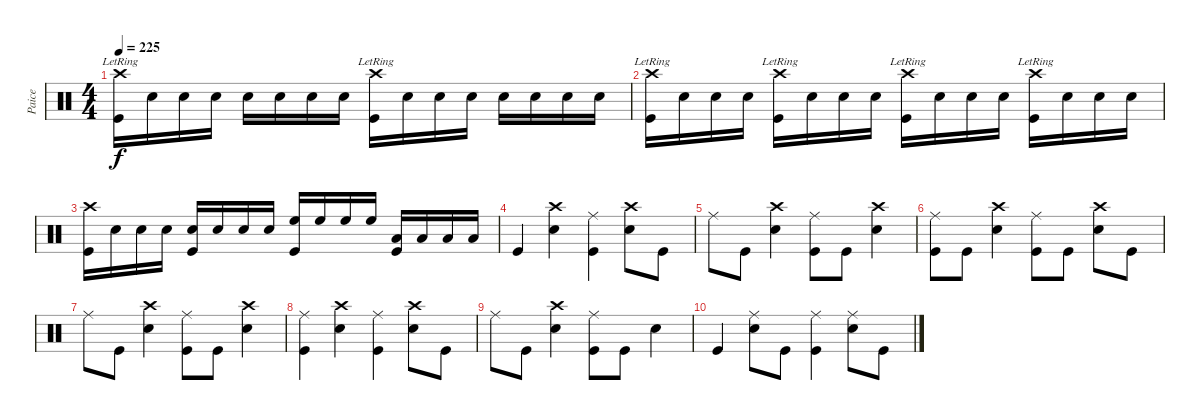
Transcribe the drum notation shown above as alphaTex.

\track ("Paice" "Paice") {instrument percussion}
\staff {score}
\articulation defaults
\ts (4 4)
\tempo 225
\clef neutral
\ks c
("Crash high (hit)"{lr} "Kick (hit)").16{dy f} "Snare (hit) 2".16 "Snare (hit) 2".16 "Snare (hit) 2".16 "Snare (hit) 2".16 "Snare (hit) 2".16 "Snare (hit) 2".16 "Snare (hit) 2".16 ("Crash high (hit)"{lr} "Kick (hit)").16 "Snare (hit) 2".16 "Snare (hit) 2".16 "Snare (hit) 2".16 "Snare (hit) 2".16 "Snare (hit) 2".16 "Snare (hit) 2".16 "Snare (hit) 2".16 |
("Crash high (hit)"{lr} "Kick (hit)").16 "Snare (hit) 2".16 "Snare (hit) 2".16 "Snare (hit) 2".16 ("Crash high (hit)"{lr} "Kick (hit)").16 "Snare (hit) 2".16 "Snare (hit) 2".16 "Snare (hit) 2".16 ("Crash high (hit)"{lr} "Kick (hit)").16 "Snare (hit) 2".16 "Snare (hit) 2".16 "Snare (hit) 2".16 ("Crash high (hit)"{lr} "Kick (hit)").16 "Snare (hit) 2".16 "Snare (hit) 2".16 "Snare (hit) 2".16 |
("Crash high (hit)" "Kick (hit)").16 "Snare (hit) 2".16 "Snare (hit) 2".16 "Snare (hit) 2".16 ("Snare (hit) 2" "Kick (hit)").16 "Snare (hit) 2".16 "Snare (hit) 2".16 "Snare (hit) 2".16 ("High Floor Tom (hit)" "Kick (hit)").16 "High Floor Tom (hit)".16 "High Floor Tom (hit)".16 "High Floor Tom (hit)".16 ("Low Tom (hit)" "Kick (hit)").16 "Low Tom (hit)".16 "Low Tom (hit)".16 "Low Tom (hit)".16 |
"Kick (hit)".4 ("Crash high (hit)" "Snare (hit) 2").4 ("Ride (middle)" "Kick (hit)").4 ("Crash high (hit)" "Snare (hit) 2").8 "Kick (hit)".8 |
"Ride (middle)".8 "Kick (hit)".8 ("Crash high (hit)" "Snare (hit) 2").4 ("Ride (middle)" "Kick (hit)").8 "Kick (hit)".8 ("Crash high (hit)" "Snare (hit) 2").4 |
("Ride (middle)" "Kick (hit)").8 "Kick (hit)".8 ("Crash high (hit)" "Snare (hit) 2").4 ("Ride (middle)" "Kick (hit)").8 "Kick (hit)".8 ("Crash high (hit)" "Snare (hit) 2").8 "Kick (hit)".8 |
"Ride (middle)".8 "Kick (hit)".8 ("Crash high (hit)" "Snare (hit) 2").4 ("Ride (middle)" "Kick (hit)").8 "Kick (hit)".8 ("Crash high (hit)" "Snare (hit) 2").4 |
("Ride (middle)" "Kick (hit)").4 ("Crash high (hit)" "Snare (hit) 2").4 ("Ride (middle)" "Kick (hit)").4 ("Crash high (hit)" "Snare (hit) 2").8 "Kick (hit)".8 |
"Ride (middle)".8 "Kick (hit)".8 ("Crash high (hit)" "Snare (hit) 2").4 ("Ride (middle)" "Kick (hit)").8 "Kick (hit)".8 "Snare (hit) 2".4 |
"Kick (hit)".4 ("Ride (middle)" "Snare (hit) 2").8 "Kick (hit)".8 ("Ride (middle)" "Kick (hit)").4 ("Ride (middle)" "Snare (hit) 2").8 "Kick (hit)".8
